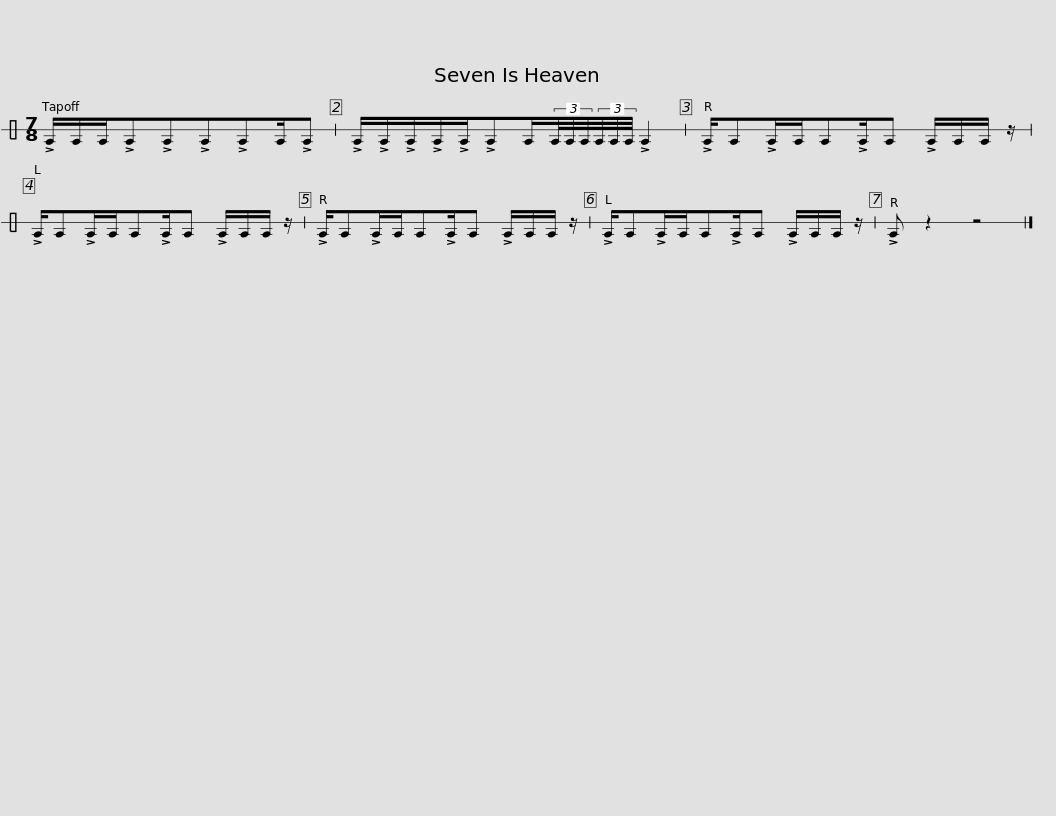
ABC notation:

X:1
L:1/8
M:7/8
I:linebreak $
K:C
V:1 perc stafflines=1
K:none
V:1
 !>!E/E/E/!>!E!>!E!>!E!>!EE/!>!E | !>!E/!>!E/!>!E/!>!E/!>!E/!>!EE/(3E/4E/4E/4(3E/4E/4E/4 !>!E2 | !>!E/E!>!E/E/E!>!E/E !>!E/E/E/ z/ |$ !>!E/E!>!E/E/E!>!E/E !>!E/E/E/ z/ | !>!E/E!>!E/E/E!>!E/E !>!E/E/E/ z/ | %5
 !>!E/E!>!E/E/E!>!E/E !>!E/E/E/ z/ | !>!E z2 z4 |] %7
